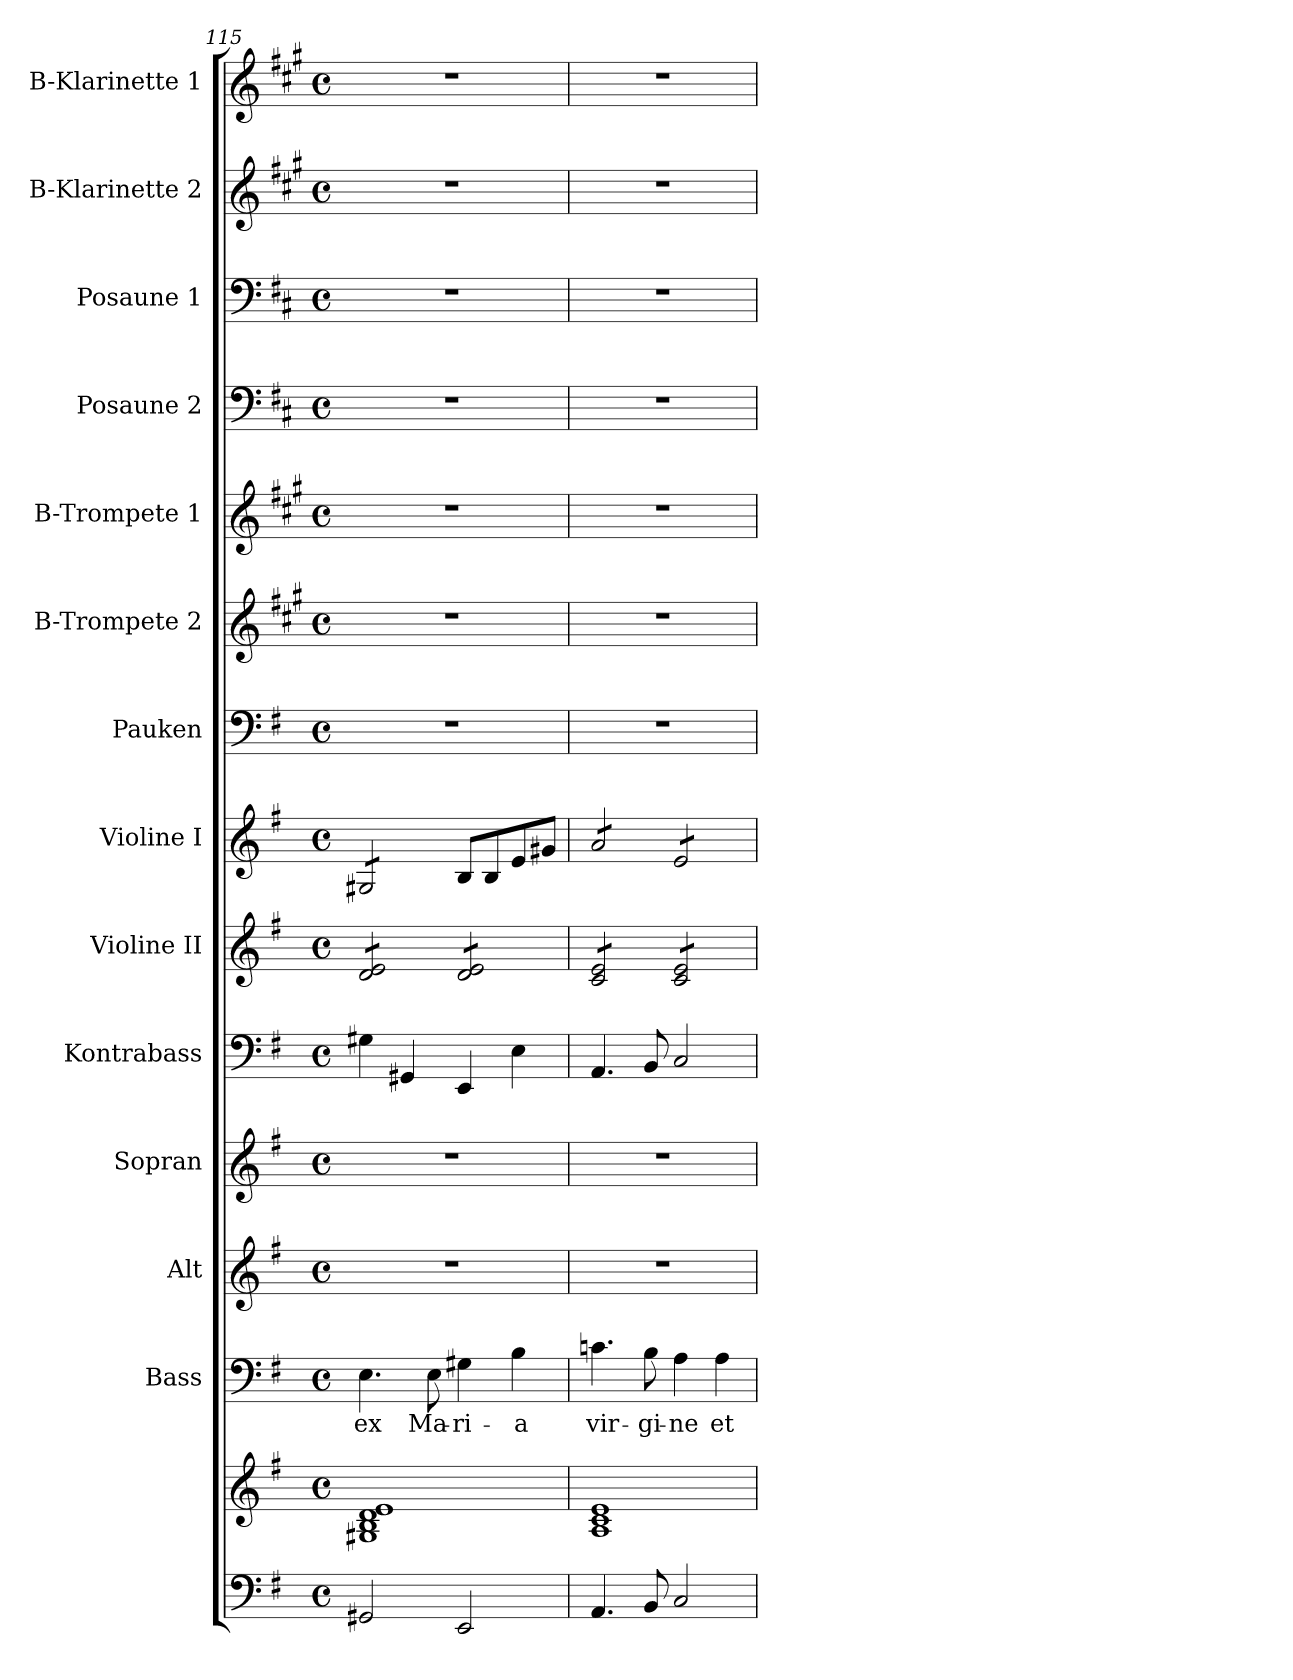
**kern	**kern	**kern	**text	**kern	**kern	**kern	**kern	**kern	**kern	**kern	**kern	**kern	**kern	**kern	**kern
*part14	*part14	*part13	*part13	*part12	*part11	*part10	*part9	*part8	*part7	*part6	*part5	*part4	*part3	*part2	*part1
*staff15	*staff14	*staff13	*staff13	*staff12	*staff11	*staff10	*staff9	*staff8	*staff7	*staff6	*staff5	*staff4	*staff3	*staff2	*staff1
*	*	*I"Bass	*	*I"Alt	*I"Sopran	*I"Kontrabass	*I"Violine II	*I"Violine I	*I"Pauken	*I"B-Trompete 2	*I"B-Trompete 1	*I"Posaune 2	*I"Posaune 1	*I"B-Klarinette 2	*I"B-Klarinette 1
*	*	*I'B.	*	*I'A.	*I'S.	*I'Kb.	*I'Vl. II	*I'Vl. I	*I'Pk.	*I'B Trp. 2	*I'B Trp. 1	*I'Pos. 2	*I'Pos. 1	*I'B Kl. 2	*I'B Kl. 1
*clefF4	*clefG2	*clefF4	*	*clefG2	*clefG2	*clefF4	*clefG2	*clefG2	*clefF4	*clefG2	*clefG2	*clefF4	*clefF4	*clefG2	*clefG2
*	*	*	*	*	*	*ITrd7c12	*	*	*	*ITrd1c2	*ITrd1c2	*ITrd4c7	*ITrd4c7	*ITrd1c2	*ITrd1c2
*k[f#]	*k[f#]	*k[f#]	*	*k[f#]	*k[f#]	*k[f#]	*k[f#]	*k[f#]	*k[f#]	*k[f#]	*k[f#]	*k[f#]	*k[f#]	*k[f#]	*k[f#]
*G:	*G:	*G:	*	*G:	*G:	*G:	*G:	*G:	*G:	*G:	*G:	*G:	*G:	*G:	*G:
*M4/4	*M4/4	*M4/4	*	*M4/4	*M4/4	*M4/4	*M4/4	*M4/4	*M4/4	*M4/4	*M4/4	*M4/4	*M4/4	*M4/4	*M4/4
*met(c)	*met(c)	*met(c)	*	*met(c)	*met(c)	*met(c)	*met(c)	*met(c)	*met(c)	*met(c)	*met(c)	*met(c)	*met(c)	*met(c)	*met(c)
=115	=115	=115	=115	=115	=115	=115	=115	=115	=115	=115	=115	=115	=115	=115	=115
!	!	!	!LO:LY:b	!	!	!	!	!	!	!	!	!	!	!	!
*	*	*	*	*	*	*	*tremolo	*	*	*	*	*	*	*	*
*	*	*	*	*	*	*	*	*tremolo	*	*	*	*	*	*	*
2GG#X/	1G#X 1B 1d 1e	4.E\	ex	1r	1r	4GG#X\	8d/ 8e/L	8G#X/L	1r	1r	1r	1r	1r	1r	1r
.	.	.	.	.	.	.	8d/ 8e/	8G#X/	.	.	.	.	.	.	.
.	.	.	.	.	.	4GGG#X/	8d/ 8e/	8G#X/	.	.	.	.	.	.	.
!	!	!	!LO:LY:b	!	!	!	!	!	!	!	!	!	!	!	!
.	.	8E\	Ma-	.	.	.	8d/ 8e/J	8G#X/J	.	.	.	.	.	.	.
*	*	*	*	*	*	*	*	*Xtremolo	*	*	*	*	*	*	*
!	!	!	!LO:LY:b	!	!	!	!	!	!	!	!	!	!	!	!
2EE/	.	4G#X\	-ri-	.	.	4EEE/	8d/ 8e/L	8B/L	.	.	.	.	.	.	.
.	.	.	.	.	.	.	8d/ 8e/	8B/	.	.	.	.	.	.	.
!	!	!	!LO:LY:b	!	!	!	!	!	!	!	!	!	!	!	!
.	.	4B\	-a	.	.	4EE\	8d/ 8e/	8e/	.	.	.	.	.	.	.
.	.	.	.	.	.	.	8d/ 8e/J	8g#X/J	.	.	.	.	.	.	.
=116	=116	=116	=116	=116	=116	=116	=116	=116	=116	=116	=116	=116	=116	=116	=116
!	!	!	!LO:LY:b	!	!	!	!	!	!	!	!	!	!	!	!
*	*	*	*	*	*	*	*	*tremolo	*	*	*	*	*	*	*
4.AA/	1A 1c 1e	4.cn\	vir-	1r	1r	4.AAA/	8c/ 8e/L	8a/L	1r	1r	1r	1r	1r	1r	1r
.	.	.	.	.	.	.	8c/ 8e/	8a/	.	.	.	.	.	.	.
.	.	.	.	.	.	.	8c/ 8e/	8a/	.	.	.	.	.	.	.
!	!	!	!LO:LY:b	!	!	!	!	!	!	!	!	!	!	!	!
8BB/	.	8B\	-gi-	.	.	8BBB/	8c/ 8e/J	8a/J	.	.	.	.	.	.	.
!	!	!	!LO:LY:b	!	!	!	!	!	!	!	!	!	!	!	!
2C/	.	4A\	-ne	.	.	2CC/	8c/ 8e/L	8e/L	.	.	.	.	.	.	.
.	.	.	.	.	.	.	8c/ 8e/	8e/	.	.	.	.	.	.	.
!	!	!	!LO:LY:b	!	!	!	!	!	!	!	!	!	!	!	!
.	.	4A\	et	.	.	.	8c/ 8e/	8e/	.	.	.	.	.	.	.
.	.	.	.	.	.	.	8c/ 8e/J	8e/J	.	.	.	.	.	.	.
*	*	*	*	*	*	*	*	*Xtremolo	*	*	*	*	*	*	*
*	*	*	*	*	*	*	*Xtremolo	*	*	*	*	*	*	*	*
=	=	=	=	=	=	=	=	=	=	=	=	=	=	=	=
*-	*-	*-	*-	*-	*-	*-	*-	*-	*-	*-	*-	*-	*-	*-	*-
